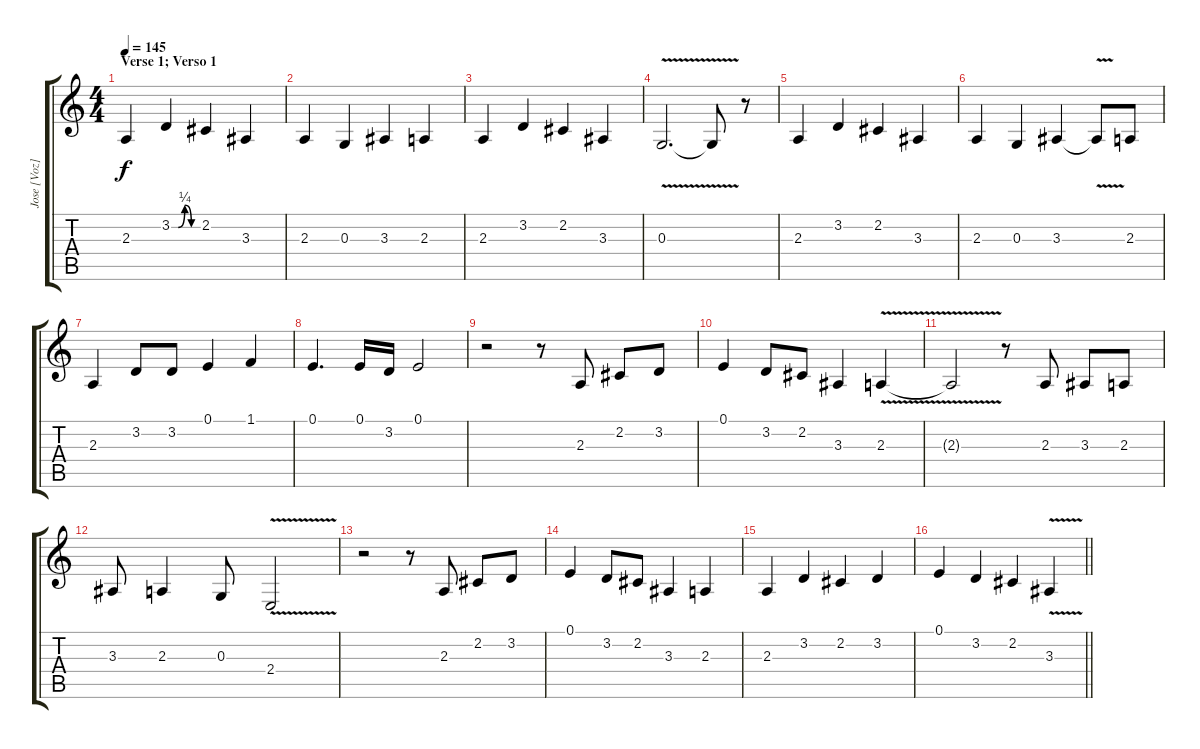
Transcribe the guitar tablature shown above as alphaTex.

\track ("Jose [Voz]" "Jose [Voz]") {instrument altosax}
\staff {score tabs}
\tuning (E4 B3 G3 D3 A2 E2) {hide}
\ts (4 4)
\section ("" "Verse 1; Verso 1")
\tempo 145
\clef g2
\ks c
2.3.4{dy f} 3.2{be (custom 0 0 15 0 30 1 45 0 60 0)}.4 2.2.4 3.3.4 |
2.3.4 0.3.4 3.3.4 2.3.4 |
2.3.4 3.2.4 2.2.4 3.3.4 |
0.3{v}.2{d} 0.3{t}.8 r.8 |
2.3.4 3.2.4 2.2.4 3.3.4 |
2.3.4 0.3.4 3.3.4 3.3{v t}.8 2.3.8 |
2.3.4 3.2.8 3.2.8 0.1.4 1.1.4 |
0.1.4{d} 0.1.16 3.2.16 0.1.2 |
r.2 r.8 2.3.8 2.2.8 3.2.8 |
0.1.4 3.2.8 2.2.8 3.3.4 2.3{v}.4 |
2.3{v t}.2 r.8 2.3.8 3.3.8 2.3.8 |
3.3.8 2.3.4 0.3.8 2.4{v}.2 |
r.2 r.8 2.3.8 2.2.8 3.2.8 |
0.1.4 3.2.8 2.2.8 3.3.4 2.3.4 |
2.3.4 3.2.4 2.2.4 3.2.4 |
\barLineRight lightlight
0.1.4 3.2.4 2.2.4 3.3{v}.4
